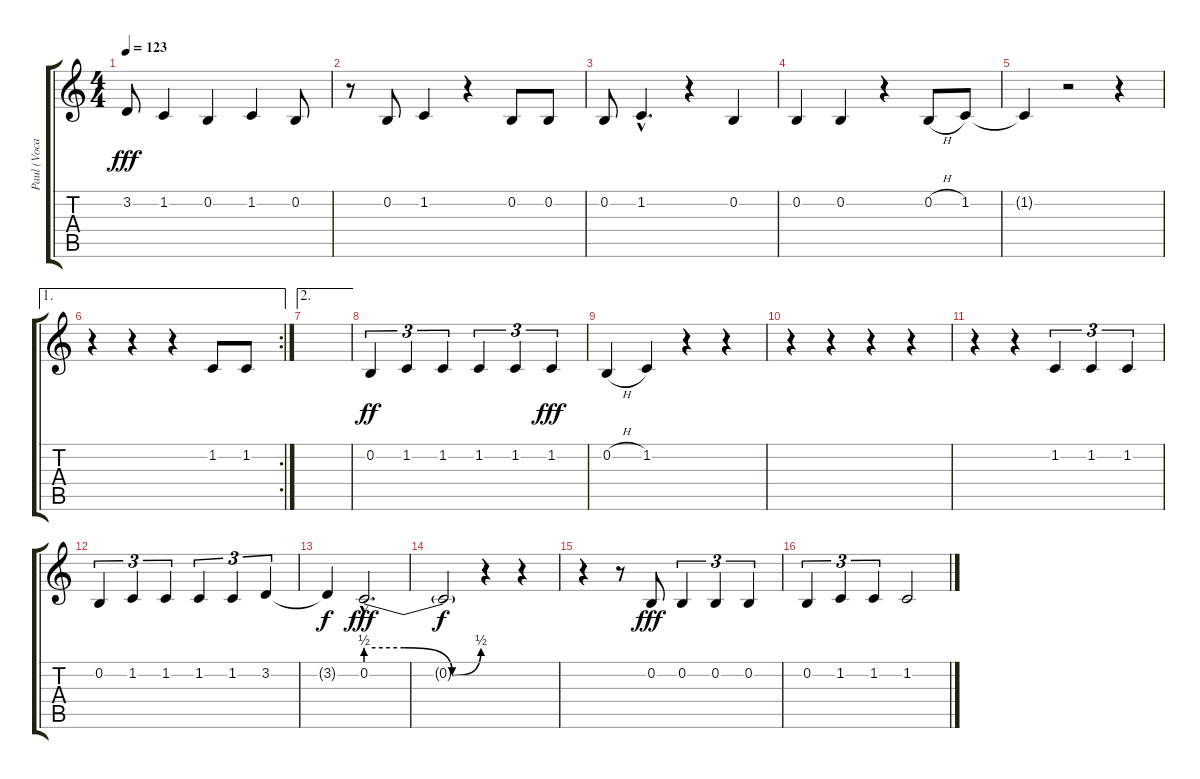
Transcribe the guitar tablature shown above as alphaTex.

\track ("Paul (Vocals)" "Paul (Voca") {instrument trombone}
\staff {score tabs}
\tuning (E4 B3 G3 D3 A2 E2) {hide}
\ts (4 4)
\tempo 123
\clef g2
\ks c
3.2.8{dy fff} 1.2.4 0.2.4 1.2.4 0.2.8 |
r.8 0.2.8 1.2.4 r.4 0.2.8 0.2.8 |
0.2.8 1.2{hac}.4{d} r.4 0.2.4 |
0.2.4 0.2.4 r.4 0.2{h}.8 1.2.8 |
1.2{t}.4 r.2 r.4 |
\ae 1
\rc 2
r.4 r.4 r.4 1.2.8 1.2.8 |
\ae 2
|
0.2.4{tu (3 2) dy ff} 1.2.4{tu (3 2)} 1.2.4{tu (3 2)} 1.2.4{tu (3 2)} 1.2.4{tu (3 2)} 1.2.4{tu (3 2) dy fff} |
0.2{h}.4 1.2.4 r.4 r.4 |
r.4 r.4 r.4 r.4 |
r.4 r.4 1.2.4{tu (3 2)} 1.2.4{tu (3 2)} 1.2.4{tu (3 2)} |
0.2.4{tu (3 2)} 1.2.4{tu (3 2)} 1.2.4{tu (3 2)} 1.2.4{tu (3 2)} 1.2.4{tu (3 2)} 3.2.4{tu (3 2)} |
3.2{t}.4{dy f} 0.2{be (custom 0 2 20 2 45 0 60 2) hac}.2{d dy fff} |
0.2{t}.2{dy f} r.4 r.4 |
r.4 r.8 0.2.8{dy fff} 0.2.4{tu (3 2)} 0.2.4{tu (3 2)} 0.2.4{tu (3 2)} |
0.2.4{tu (3 2)} 1.2.4{tu (3 2)} 1.2.4{tu (3 2)} 1.2.2
